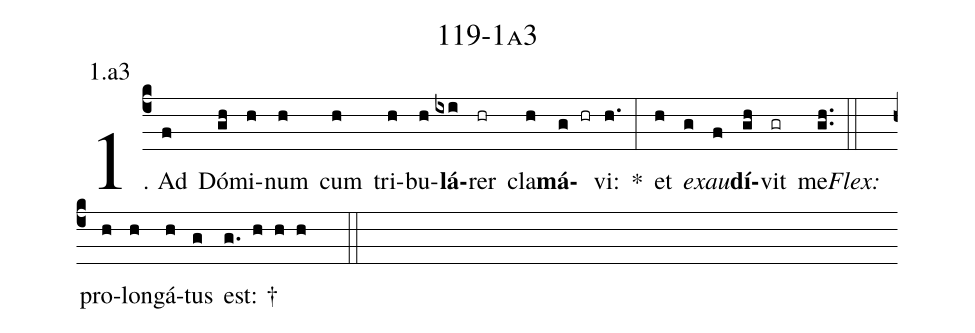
name: 119-1a3;
annotation: 1.a3;
%%
(c4)1. Ad(f) Dó(gh)mi(h)num(h) cum(h) tri(h)bu(h)<b>lá</b>(ixi)rer(hr) cla(h)<b>má</b>(g hr)vi:(h.) *(:) et(h) <i>ex</i>(g)<i>au</i>(f)<b>dí</b>(gh)vit(gr) me.(gh..) (::)
<i>Flex:</i>()  pro(h)lon(h)gá(h)tus(g) est: †(g. h h h  ::)
